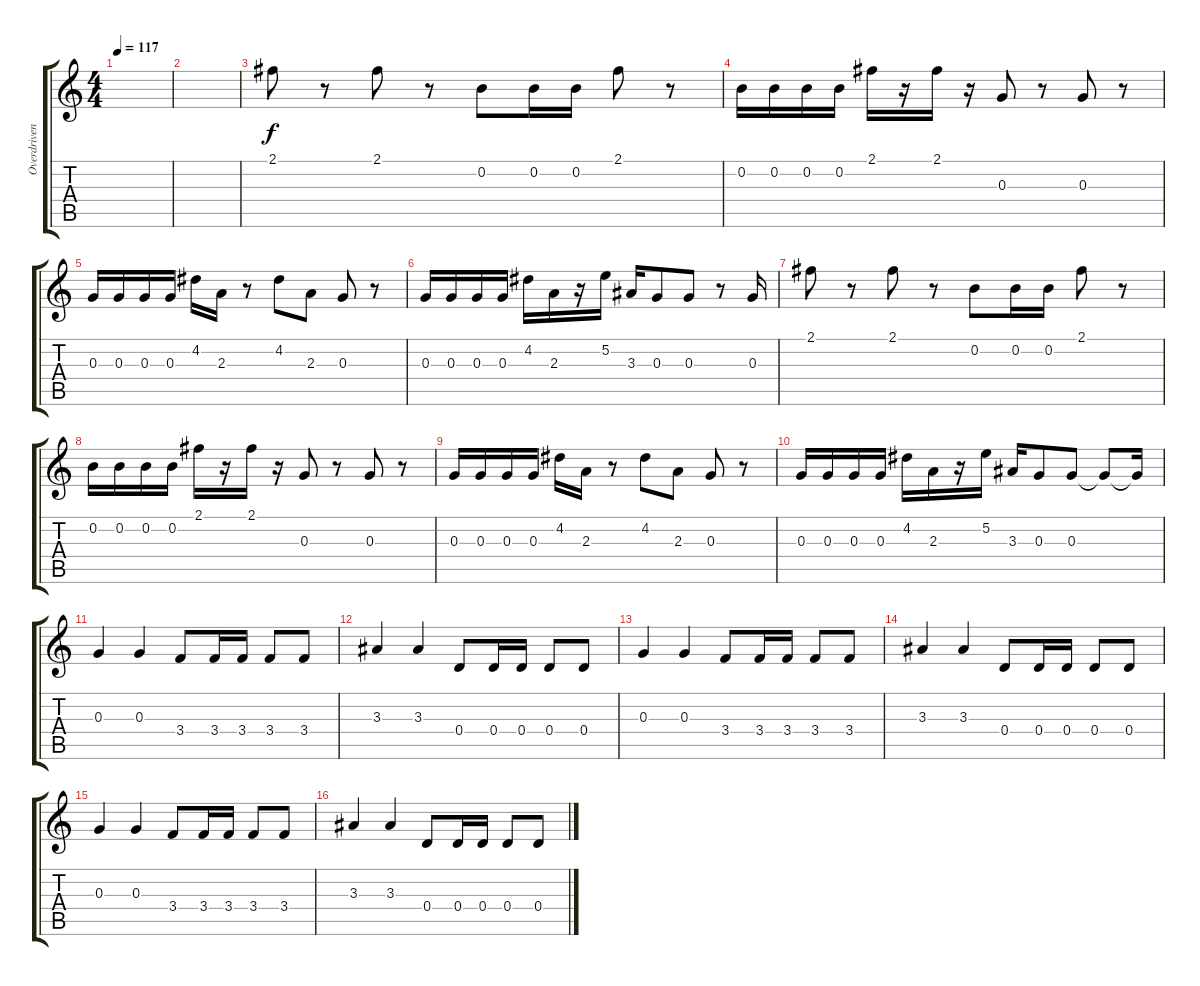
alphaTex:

\track ("Overdriven" "Overdriven") {instrument overdrivenguitar}
\staff {score tabs}
\tuning (E4 B3 G3 D3 A2 E2) {hide}
\ts (4 4)
\tempo 117
\clef g2
\ks c
|
|
2.1.8{instrument distortionguitar} r.8 2.1.8 r.8 0.2.8 0.2.16 0.2.16 2.1.8 r.8 |
0.2.16 0.2.16 0.2.16 0.2.16 2.1.16 r.16 2.1.16 r.16 0.3.8 r.8 0.3.8 r.8 |
0.3.16 0.3.16 0.3.16 0.3.16 4.2.16 2.3.16 r.8 4.2.8 2.3.8 0.3.8 r.8 |
0.3.16 0.3.16 0.3.16 0.3.16 4.2.16 2.3.16 r.16 5.2.16 3.3.16 0.3.8 0.3.8 r.8 0.3.16 |
2.1.8{instrument overdrivenguitar} r.8 2.1.8 r.8 0.2.8 0.2.16 0.2.16 2.1.8 r.8 |
0.2.16 0.2.16 0.2.16 0.2.16 2.1.16 r.16 2.1.16 r.16 0.3.8 r.8 0.3.8 r.8 |
0.3.16 0.3.16 0.3.16 0.3.16 4.2.16 2.3.16 r.8 4.2.8 2.3.8 0.3.8 r.8 |
0.3.16 0.3.16 0.3.16 0.3.16 4.2.16 2.3.16 r.16 5.2.16 3.3.16 0.3.8 0.3.8 0.3{t}.8 0.3{t}.16 |
0.3.4{instrument overdrivenguitar} 0.3.4 3.4.8 3.4.16 3.4.16 3.4.8 3.4.8 |
3.3.4 3.3.4 0.4.8 0.4.16 0.4.16 0.4.8 0.4.8 |
0.3.4 0.3.4 3.4.8 3.4.16 3.4.16 3.4.8 3.4.8 |
3.3.4 3.3.4 0.4.8 0.4.16 0.4.16 0.4.8 0.4.8 |
0.3.4{instrument overdrivenguitar} 0.3.4 3.4.8 3.4.16 3.4.16 3.4.8 3.4.8 |
3.3.4 3.3.4 0.4.8 0.4.16 0.4.16 0.4.8 0.4.8
